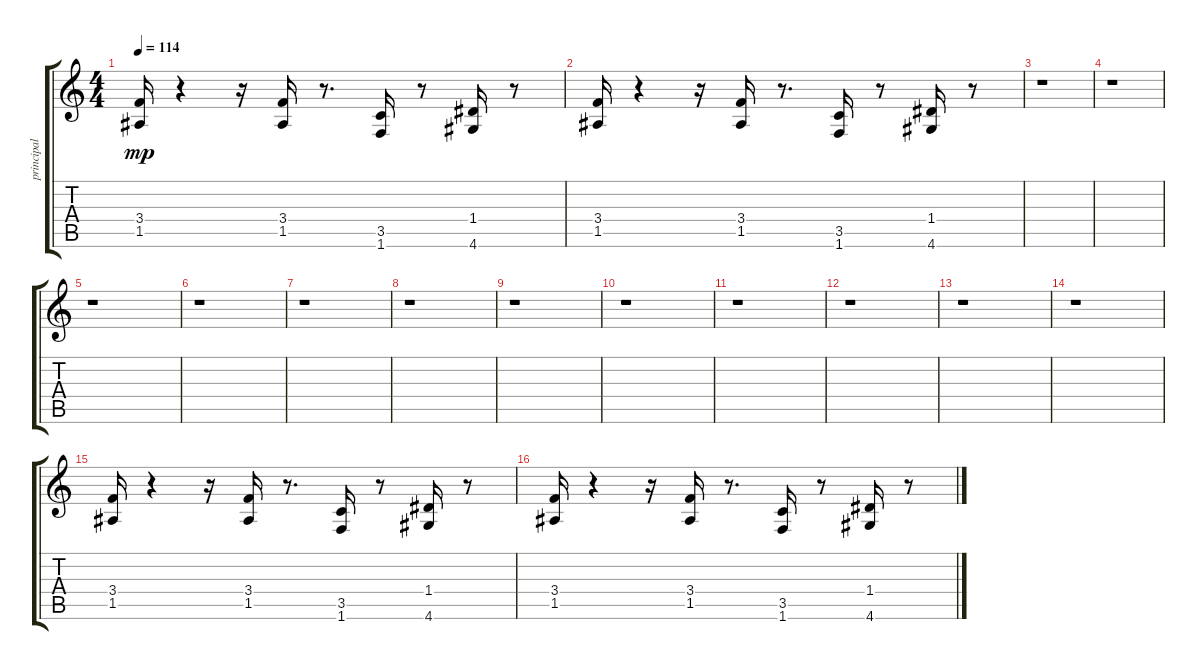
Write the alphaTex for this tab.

\track ("principal" "principal") {instrument distortionguitar}
\staff {score tabs}
\tuning (E4 B3 G3 D3 A2 E2) {hide}
\ts (4 4)
\tempo 114
\clef g2
\ks c
(3.4 1.5).16{dy mp} r.4 r.16 (3.4 1.5).16 r.8{d} (3.5 1.6).16 r.8 (1.4 4.6).16 r.8 |
(3.4 1.5).16 r.4 r.16 (3.4 1.5).16 r.8{d} (3.5 1.6).16 r.8 (1.4 4.6).16 r.8 |
r.1 |
r.1 |
r.1 |
r.1 |
r.1 |
r.1 |
r.1 |
r.1 |
r.1 |
r.1 |
r.1 |
r.1 |
(3.4 1.5).16 r.4 r.16 (3.4 1.5).16 r.8{d} (3.5 1.6).16 r.8 (1.4 4.6).16 r.8 |
(3.4 1.5).16 r.4 r.16 (3.4 1.5).16 r.8{d} (3.5 1.6).16 r.8 (1.4 4.6).16 r.8
